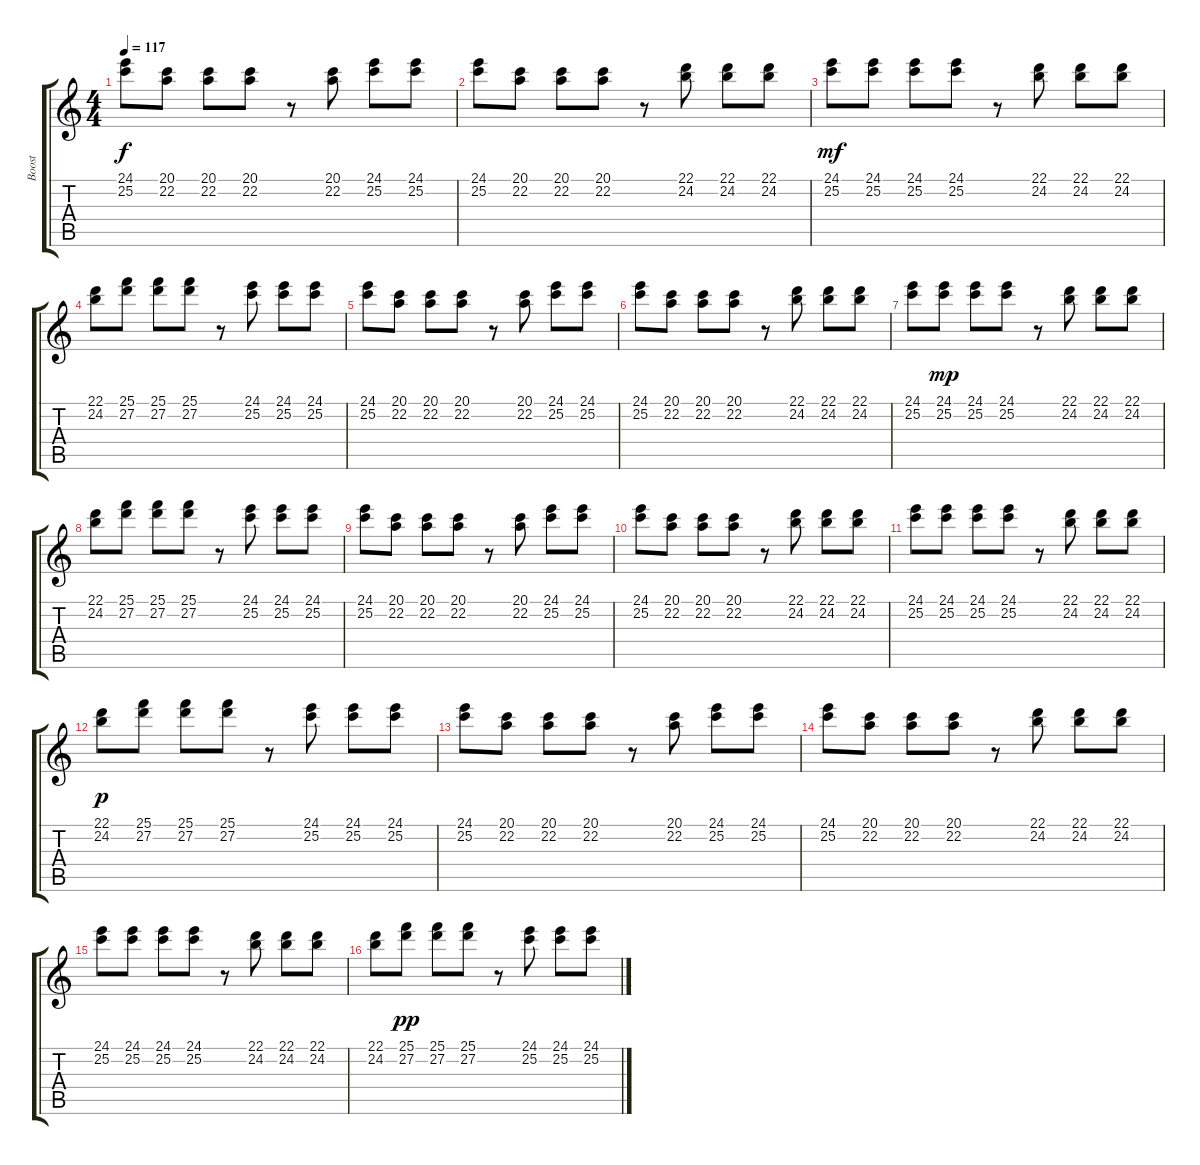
\track ("Boost" "Boost") {instrument pad1newage}
\staff {score tabs}
\tuning (E4 B3 G3 D3 A2 E2) {hide}
\ts (4 4)
\tempo 117
\clef g2
\ks c
(24.1 25.2).8{dy f} (20.1 22.2).8 (20.1 22.2).8 (20.1 22.2).8 r.8 (20.1 22.2).8 (24.1 25.2).8 (24.1 25.2).8 |
(24.1 25.2).8 (20.1 22.2).8 (20.1 22.2).8 (20.1 22.2).8 r.8 (22.1 24.2).8 (22.1 24.2).8 (22.1 24.2).8 |
(24.1 25.2).8{dy mf instrument synthstrings2} (24.1 25.2).8 (24.1 25.2).8 (24.1 25.2).8 r.8 (22.1 24.2).8 (22.1 24.2).8 (22.1 24.2).8 |
(22.1 24.2).8 (25.1 27.2).8 (25.1 27.2).8 (25.1 27.2).8 r.8 (24.1 25.2).8 (24.1 25.2).8 (24.1 25.2).8 |
(24.1 25.2).8 (20.1 22.2).8 (20.1 22.2).8 (20.1 22.2).8 r.8 (20.1 22.2).8 (24.1 25.2).8 (24.1 25.2).8 |
(24.1 25.2).8 (20.1 22.2).8 (20.1 22.2).8 (20.1 22.2).8 r.8 (22.1 24.2).8 (22.1 24.2).8 (22.1 24.2).8 |
(24.1 25.2).8{instrument synthstrings2} (24.1 25.2).8{dy mp} (24.1 25.2).8 (24.1 25.2).8 r.8 (22.1 24.2).8 (22.1 24.2).8 (22.1 24.2).8 |
(22.1 24.2).8 (25.1 27.2).8 (25.1 27.2).8 (25.1 27.2).8 r.8 (24.1 25.2).8 (24.1 25.2).8 (24.1 25.2).8 |
(24.1 25.2).8 (20.1 22.2).8 (20.1 22.2).8 (20.1 22.2).8 r.8 (20.1 22.2).8 (24.1 25.2).8 (24.1 25.2).8 |
(24.1 25.2).8 (20.1 22.2).8 (20.1 22.2).8 (20.1 22.2).8 r.8 (22.1 24.2).8 (22.1 24.2).8 (22.1 24.2).8 |
(24.1 25.2).8{instrument synthstrings2} (24.1 25.2).8 (24.1 25.2).8 (24.1 25.2).8 r.8 (22.1 24.2).8 (22.1 24.2).8 (22.1 24.2).8 |
(22.1 24.2).8{dy p} (25.1 27.2).8 (25.1 27.2).8 (25.1 27.2).8 r.8 (24.1 25.2).8 (24.1 25.2).8 (24.1 25.2).8 |
(24.1 25.2).8 (20.1 22.2).8 (20.1 22.2).8 (20.1 22.2).8 r.8 (20.1 22.2).8 (24.1 25.2).8 (24.1 25.2).8 |
(24.1 25.2).8 (20.1 22.2).8 (20.1 22.2).8 (20.1 22.2).8 r.8 (22.1 24.2).8 (22.1 24.2).8 (22.1 24.2).8 |
(24.1 25.2).8{instrument synthstrings2} (24.1 25.2).8 (24.1 25.2).8 (24.1 25.2).8 r.8 (22.1 24.2).8 (22.1 24.2).8 (22.1 24.2).8 |
(22.1 24.2).8 (25.1 27.2).8{dy pp} (25.1 27.2).8 (25.1 27.2).8 r.8 (24.1 25.2).8 (24.1 25.2).8 (24.1 25.2).8
